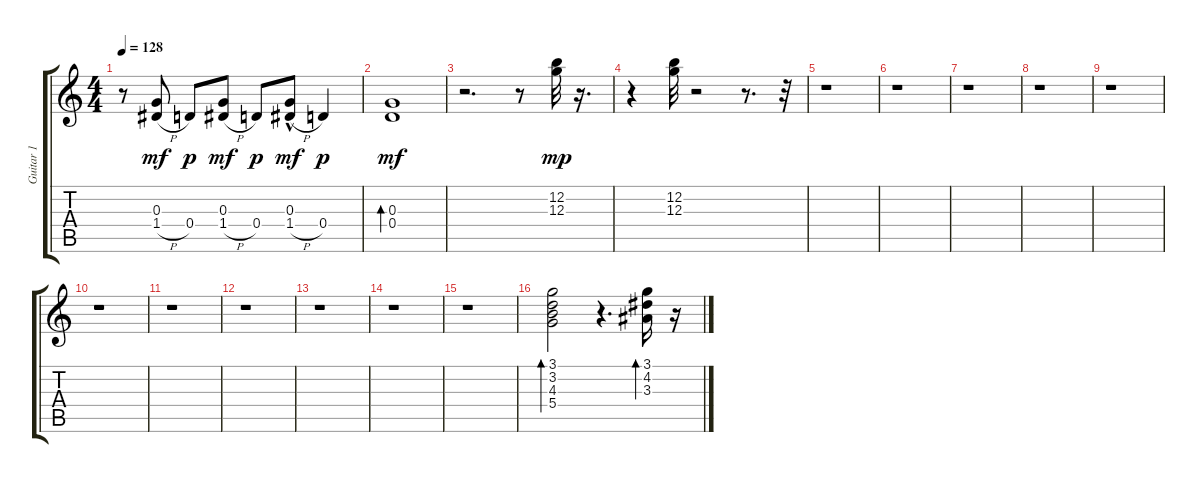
\track ("Guitar 1" "Guitar 1") {instrument electricguitarjazz}
\staff {score tabs}
\tuning (E4 B3 G3 D3 A2 E2) {hide}
\ts (4 4)
\tempo 128
\clef g2
\ks c
r.8{dy f} (0.3 1.4{h}).8{dy mf} 0.4.8{dy p} (0.3 1.4{h}).8{dy mf} 0.4.8{dy p} (0.3{hac} 1.4{h}).8{dy mf} 0.4.4{dy p} |
(0.3 0.4).1{bd 240 dy mf} |
r.2{d} r.8 (12.2 12.3).32{dy mp} r.16{d} |
r.4 (12.2 12.3).32 r.2 r.8{d} r.32 |
r.1 |
r.1 |
r.1 |
r.1 |
r.1 |
r.1 |
r.1 |
r.1 |
r.1 |
r.1 |
r.1 |
(3.1 3.2 4.3 5.4).2{bd 240} r.4{d} (3.1 4.2 3.3).16{bd 120} r.16
